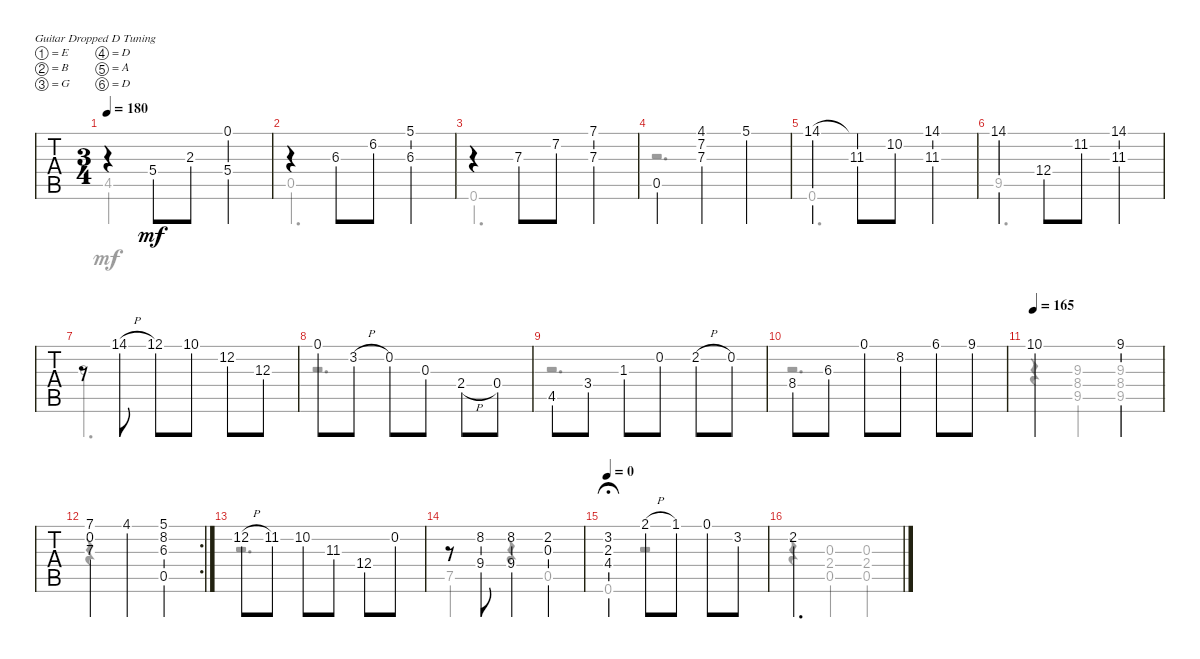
\bracketExtendMode groupsimilarinstruments
\singleTrackTrackNamePolicy hidden
\multiTrackTrackNamePolicy hidden
\firstSystemTrackNameOrientation horizontal
\otherSystemsTrackNameOrientation horizontal
\track ("Untitled" "N-Gt") {instrument acousticgrandpiano}
\staff {tabs}
\tuning (E4 B3 G3 D3 A2 D2)
\displaytranspose 12
\voice
\ts (3 4)
\tempo 180
\clef g2
\ks d
r.4{dy mf} 5.4.8 2.3.8 (0.1 5.4).4 |
r.4 6.3.8 6.2.8 (5.1 6.3).4 |
r.4 7.3.8 7.2.8 (7.1 7.3).4 |
0.5.4 (4.1 7.2 7.3).4 5.1.4 |
14.1.4 (14.1{t} 11.3).8 10.2.8 (14.1 11.3).4 |
14.1.4 12.4.8 11.2.8 (14.1 11.3).4 |
r.8 14.1{h}.8 12.1.8 10.1.8 12.2.8 12.3.8 |
0.1.8 3.2{h}.8 0.2.8 0.3.8 2.4{h}.8 0.4.8 |
4.5.8 3.4.8 1.3.8 0.2.8 2.2{h}.8 0.2.8 |
8.4.8 6.3.8 0.1.8 8.2.8 6.1.8 9.1.8 |
\tempo 165
10.1.2 9.1.4 |
\rc 2
(7.1 0.2 7.3).4 4.1.4 (5.1 8.2 6.3 0.5).4 |
12.2{h}.8 11.2.8 10.2.8 11.3.8 12.4.8 0.2.8 |
r.8 (8.2 9.4).8 (8.2 9.4).4 (2.2 0.3).4 |
\tempo 0
(3.2 2.3 4.4).4{fermata (medium 1)} 2.1{h}.8 1.1.8 0.1.8 3.2.8 |
2.2.2{d}
\voice
\clef g2
\ottava regular
\simile none
\ks d
4.5.4{dy mf} |
0.5.2{d} |
0.6.2{d} |
r.2{d} |
0.6.2{d} |
9.5.2{d} |
0.3.2{d} |
r.2{d} |
r.2{d} |
r.2{d} |
r.4 (8.4 9.5 9.3).4 (9.3 8.4 9.5).4 |
r.4 |
r.2{d} |
7.5.4 r.4 0.5.4 |
0.6.4{fermata (medium 1)} r.2 |
r.4 (0.3 2.4 0.5).4 (0.3 2.4 0.5).4
